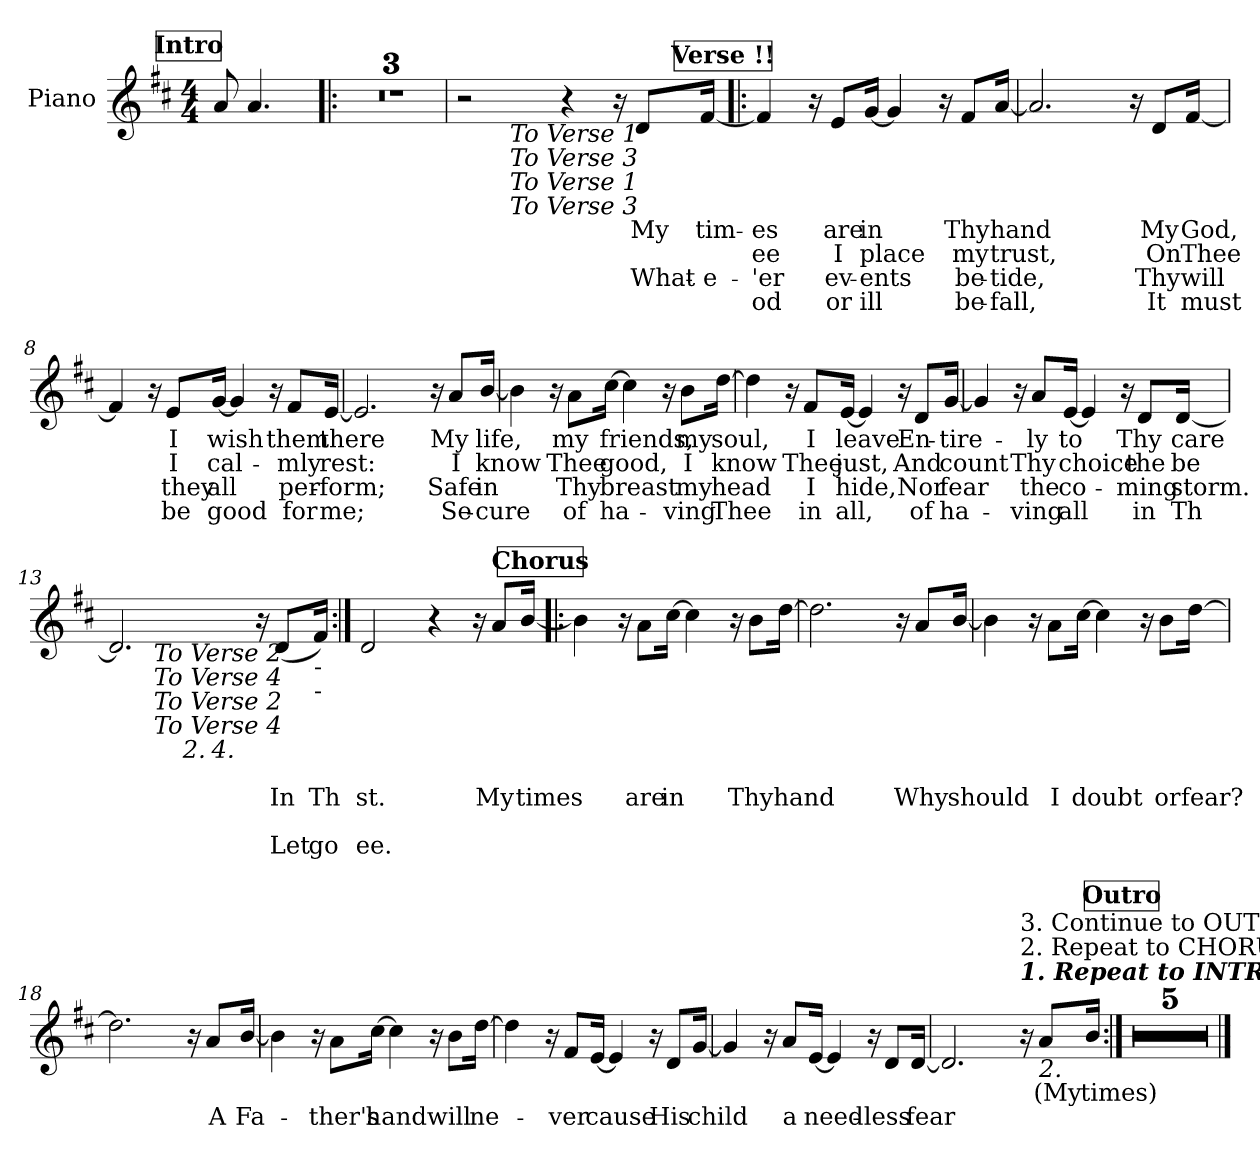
**kern	**text	**text	**text	**text
*part1	*part1	*part1	*part1	*part1
*staff1	*staff1	*staff1	*staff1	*staff1
*I"Piano	*	*	*	*
*I'Pno.	*	*	*	*
*clefG2	*	*	*	*
*k[f#c#]	*	*	*	*
*M4/4	*	*	*	*
*MM73	*	*	*	*
!!LO:REH:place=s1:a:B:cj:fs=14:t=Intro
=1	=1	=1	=1	=1
8a/	.	.	.	.
4.a/	.	.	.	.
=2!|:	=2!|:	=2!|:	=2!|:	=2!|:
1r	.	.	.	.
=3	=3	=3	=3	=3
1r	.	.	.	.
=4	=4	=4	=4	=4
1r	.	.	.	.
=5	=5	=5	=5	=5
*^	*	*	*	*
2r	4ryy	.	.	.	.
!	!LO:TX:b:i:t=To Verse 1	!	!	!	!
!	!LO:TX:b:i:t=To Verse 3	!	!	!	!
!	!LO:TX:b:i:t=To Verse 1	!	!	!	!
!	!LO:TX:b:i:t=To Verse 3	!	!	!	!
.	2.ryy	.	.	.	.
4r	.	.	.	.	.
16r	.	.	.	.	.
!	!	!LO:LY:b	!	!LO:LY:b	!
8d/L	.	My	.	What-	.
!	!	!LO:LY:b	!	!LO:LY:b	!
[16f#/Jk	.	tim-	.	-e-	.
!!LO:LB:g=z	!!
!!LO:REH:place=s1:a:B:cj:fs=14:t=Verse	!!
=6!|:	=6!|:	=6!|:	=6!|:	=6!|:	=6!|:
!LO:TX:b:i:t=1.	!	!	!	!	!
!LO:TX:b:i:t=2.	!	!	!	!	!
!LO:TX:b:i:t=3.	!	!	!	!	!
!LO:TX:b:i:t=4.	!	!	!	!	!
!LO:TX:b:t=-	!	!	!	!	!
!LO:TX:b:t=-	!	!	!	!	!
!	!	!LO:LY:b	!LO:LY:b	!LO:LY:b	!LO:LY:b
*v	*v	*	*	*	*
4f#/]	-es	ee	-'er	od
16r	.	.	.	.
!	!LO:LY:b	!LO:LY:b	!LO:LY:b	!LO:LY:b
8e/L	are	I	ev-	or
!	!LO:LY:b	!LO:LY:b	!LO:LY:b	!LO:LY:b
[16g/Jk	in	place	-ents	ill
4g/]	.	.	.	.
16r	.	.	.	.
!	!LO:LY:b	!LO:LY:b	!LO:LY:b	!LO:LY:b
8f#/L	Thy	my	be-	be-
!	!LO:LY:b	!LO:LY:b	!LO:LY:b	!LO:LY:b
[16a/Jk	hand	trust,	-tide,	-fall,
=7	=7	=7	=7	=7
2.a/]	.	.	.	.
16r	.	.	.	.
!	!LO:LY:b	!LO:LY:b	!LO:LY:b	!LO:LY:b
8d/L	My	On	Thy	It
!	!LO:LY:b	!LO:LY:b	!LO:LY:b	!LO:LY:b
[16f#/Jk	God,	Thee	will	must
=8	=8	=8	=8	=8
4f#/]	.	.	.	.
16r	.	.	.	.
!	!LO:LY:b	!LO:LY:b	!LO:LY:b	!LO:LY:b
8e/L	I	I	they	be
!	!LO:LY:b	!LO:LY:b	!LO:LY:b	!LO:LY:b
[16g/Jk	wish	cal-	all	good
4g/]	.	.	.	.
16r	.	.	.	.
!	!LO:LY:b	!LO:LY:b	!LO:LY:b	!LO:LY:b
8f#/L	them	-mly	per-	for
!	!LO:LY:b	!LO:LY:b	!LO:LY:b	!LO:LY:b
[16e/Jk	there	rest:	-form;	me;
=9	=9	=9	=9	=9
2.e/]	.	.	.	.
16r	.	.	.	.
!	!LO:LY:b	!LO:LY:b	!LO:LY:b	!LO:LY:b
8a/L	My	I	Safe	Se-
!	!LO:LY:b	!LO:LY:b	!LO:LY:b	!LO:LY:b
[16b/Jk	life,	know	in	-cure
!!LO:LB:g=z
=10	=10	=10	=10	=10
4b\]	.	.	.	.
16r	.	.	.	.
!	!LO:LY:b	!LO:LY:b	!LO:LY:b	!LO:LY:b
8a\L	my	Thee	Thy	of
!	!LO:LY:b	!LO:LY:b	!LO:LY:b	!LO:LY:b
[16cc#\Jk	friends,	good,	breast	ha-
4cc#\]	.	.	.	.
16r	.	.	.	.
!	!LO:LY:b	!LO:LY:b	!LO:LY:b	!LO:LY:b
8b\L	my	I	my	-ving
!	!LO:LY:b	!LO:LY:b	!LO:LY:b	!LO:LY:b
[16dd\Jk	soul,	know	head	Thee
=11	=11	=11	=11	=11
4dd\]	.	.	.	.
16r	.	.	.	.
!	!LO:LY:b	!LO:LY:b	!LO:LY:b	!LO:LY:b
8f#/L	I	Thee	I	in
!	!LO:LY:b	!LO:LY:b	!LO:LY:b	!LO:LY:b
[16e/Jk	leave	just,	hide,	all,
4e/]	.	.	.	.
16r	.	.	.	.
!	!LO:LY:b	!LO:LY:b	!LO:LY:b	!LO:LY:b
8d/L	En-	And	Nor	of
!	!LO:LY:b	!LO:LY:b	!LO:LY:b	!LO:LY:b
[16g/Jk	-tire-	count	fear	ha-
=12	=12	=12	=12	=12
4g/]	.	.	.	.
16r	.	.	.	.
!	!LO:LY:b	!LO:LY:b	!LO:LY:b	!LO:LY:b
8a/L	-ly	Thy	the	-ving
!	!LO:LY:b	!LO:LY:b	!LO:LY:b	!LO:LY:b
[16e/Jk	to	choice	co-	all
4e/]	.	.	.	.
16r	.	.	.	.
!	!LO:LY:b	!LO:LY:b	!LO:LY:b	!LO:LY:b
8d/L	Thy	the	-ming	in
!	!LO:LY:b	!LO:LY:b	!LO:LY:b	!LO:LY:b
[16d/Jk	care	be	storm.	Th
=13	=13	=13	=13	=13
!LO:TX:b:t=-	!	!	!	!
!LO:TX:b:t=-	!	!	!	!
*^	*	*	*	*
*	*^	*	*	*	*
*	*	*^	*	*	*	*
2.d/]	4ryy	4.ryy	2ryy	.	.	.	.
!	!LO:TX:b:i:t=To Verse 2	!	!	!	!	!	!
!	!LO:TX:b:i:t=To Verse 4	!	!	!	!	!	!
!	!LO:TX:b:i:t=To Verse 2	!	!	!	!	!	!
!	!LO:TX:b:i:t=To Verse 4	!	!	!	!	!	!
.	2.ryy	.	.	.	.	.	.
!	!	!LO:TX:b:i:t=2.	!	!	!	!	!
.	.	2ryy	.	.	.	.	.
!	!	!	!LO:TX:b:i:t=4.	!	!	!	!
.	.	.	2ryy	.	.	.	.
16r	.	.	.	.	.	.	.
!	!	!	!	!	!LO:LY:b	!	!LO:LY:b
(8d/L	.	.	.	.	In	.	Let
.	.	8ryy	.	.	.	.	.
!LO:TX:b:t=-	!	!	!	!	!	!	!
!LO:TX:b:t=-	!	!	!	!	!	!	!
!	!	!	!	!	!LO:LY:b	!	!LO:LY:b
16f#/Jk)	.	.	.	.	Th	.	go
!!LO:LB:g=z	!!	!!	!!
=14:|!	=14:|!	=14:|!	=14:|!	=14:|!	=14:|!	=14:|!	=14:|!
!LO:TX:b:t=-	!	!	!	!	!	!	!
!LO:TX:b:t=-	!	!	!	!	!	!	!
!	!	!	!	!	!LO:LY:b	!	!LO:LY:b
*v	*v	*v	*v	*	*	*	*
2d/	.	st.	.	ee.
4r	.	.	.	.
16r	.	.	.	.
!	!	!LO:LY:b	!	!
8a/L	.	My	.	.
!	!	!LO:LY:b	!	!
[16b/Jk	.	times	.	.
!!LO:REH:place=s1:a:B:cj:fs=14:t=Chorus
=15!|:	=15!|:	=15!|:	=15!|:	=15!|:
4b\]	.	.	.	.
16r	.	.	.	.
!	!	!LO:LY:b	!	!
8a\L	.	are	.	.
!	!	!LO:LY:b	!	!
[16cc#\Jk	.	in	.	.
4cc#\]	.	.	.	.
16r	.	.	.	.
!	!	!LO:LY:b	!	!
8b\L	.	Thy	.	.
!	!	!LO:LY:b	!	!
[16dd\Jk	.	hand	.	.
=16	=16	=16	=16	=16
2.dd\]	.	.	.	.
16r	.	.	.	.
!	!	!LO:LY:b	!	!
8a/L	.	Why	.	.
!	!	!LO:LY:b	!	!
[16b/Jk	.	should	.	.
=17	=17	=17	=17	=17
4b\]	.	.	.	.
16r	.	.	.	.
!	!	!LO:LY:b	!	!
8a\L	.	I	.	.
!	!	!LO:LY:b	!	!
[16cc#\Jk	.	doubt	.	.
4cc#\]	.	.	.	.
16r	.	.	.	.
!	!	!LO:LY:b	!	!
8b\L	.	or	.	.
!	!	!LO:LY:b	!	!
[16dd\Jk	.	fear?	.	.
=18	=18	=18	=18	=18
2.dd\]	.	.	.	.
16r	.	.	.	.
!	!	!LO:LY:b	!	!
8a/L	.	A	.	.
!	!	!LO:LY:b	!	!
[16b/Jk	.	Fa-	.	.
!!LO:LB:g=z
=19	=19	=19	=19	=19
4b\]	.	.	.	.
16r	.	.	.	.
!	!	!LO:LY:b	!	!
8a\L	.	-ther's	.	.
!	!	!LO:LY:b	!	!
[16cc#\Jk	.	hand	.	.
4cc#\]	.	.	.	.
16r	.	.	.	.
!	!	!LO:LY:b	!	!
8b\L	.	will	.	.
!	!	!LO:LY:b	!	!
[16dd\Jk	.	ne-	.	.
=20	=20	=20	=20	=20
4dd\]	.	.	.	.
16r	.	.	.	.
!	!	!LO:LY:b	!	!
8f#/L	.	-ver	.	.
!	!	!LO:LY:b	!	!
[16e/Jk	.	cause	.	.
4e/]	.	.	.	.
16r	.	.	.	.
!	!	!LO:LY:b	!	!
8d/L	.	His	.	.
!	!	!LO:LY:b	!	!
[16g/Jk	.	child	.	.
=21	=21	=21	=21	=21
4g/]	.	.	.	.
16r	.	.	.	.
!	!	!LO:LY:b	!	!
8a/L	.	a	.	.
!	!	!LO:LY:b	!	!
[16e/Jk	.	need-	.	.
4e/]	.	.	.	.
16r	.	.	.	.
!	!	!LO:LY:b	!	!
8d/L	.	-less	.	.
!	!	!LO:LY:b	!	!
[16d/Jk	.	fear	.	.
=22	=22	=22	=22	=22
2.d/]	.	.	.	.
!LO:TX:a:Bi:t=1. Repeat to INTRO	!	!	!	!
!LO:TX:a:t=2. Repeat to CHORUS	!	!	!	!
!LO:TX:a:t=3. Continue to OUTRO	!	!	!	!
16r	.	.	.	.
!LO:TX:b:i:t=2.	!	!	!	!
!	!LO:LY:b	!	!	!
8a/L	(My	.	.	.
!	!LO:LY:b	!	!	!
(16b/Jk	times)	.	.	.
!!LO:LB:g=z
!!LO:REH:place=s1:a:B:cj:fs=14:t=Outro
=23:|!	=23:|!	=23:|!	=23:|!	=23:|!
1r)	.	.	.	.
=24	=24	=24	=24	=24
1r	.	.	.	.
=25	=25	=25	=25	=25
1r	.	.	.	.
=26	=26	=26	=26	=26
1r	.	.	.	.
=27	=27	=27	=27	=27
1r	.	.	.	.
==	==	==	==	==
*-	*-	*-	*-	*-
